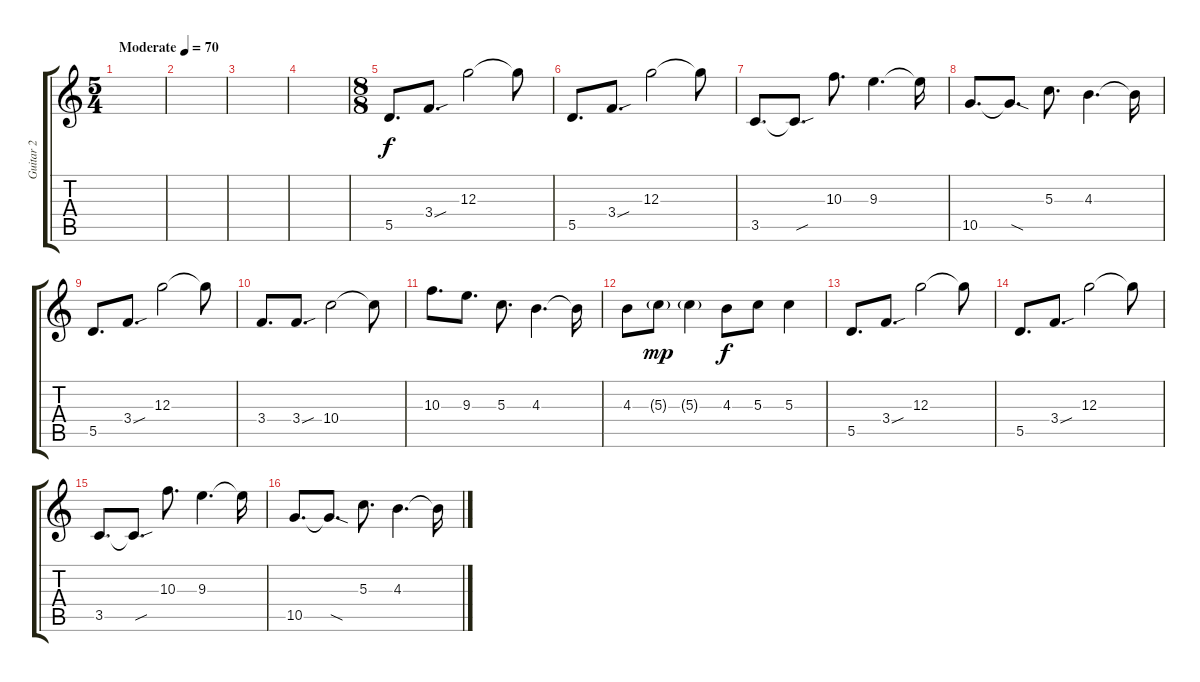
\track ("Guitar 2" "Guitar 2") {instrument overdrivenguitar}
\staff {score tabs}
\tuning (E4 B3 G3 D3 A2 D2) {hide}
\ts (5 4)
\tempo (70 "Moderate")
\clef g2
\ks c
|
|
|
|
\ts (8 8)
5.5.8{d} 3.4{sou}.8{d} 12.3.2 12.3{t}.8 |
5.5.8{d} 3.4{sou}.8{d} 12.3.2 12.3{t}.8 |
3.5.8{d} 3.5{sou t}.8{d} 10.3.8{d} 9.3.4{d} 9.3{t}.16 |
10.5.8{d} 10.5{sod t}.8{d} 5.3.8{d} 4.3.4{d} 4.3{t}.16 |
5.5.8{d} 3.4{sou}.8{d} 12.3.2 12.3{t}.8 |
3.4.8{d} 3.4{sou}.8{d} 10.4.2 10.4{t}.8 |
10.3.8{d} 9.3.8{d} 5.3.8{d} 4.3.4{d} 4.3{t}.16 |
4.3.8 5.3{g}.8{dy mp} 5.3{g}.4 4.3.8{dy f} 5.3.8 5.3.4 |
5.5.8{d} 3.4{sou}.8{d} 12.3.2 12.3{t}.8 |
5.5.8{d} 3.4{sou}.8{d} 12.3.2 12.3{t}.8 |
3.5.8{d} 3.5{sou t}.8{d} 10.3.8{d} 9.3.4{d} 9.3{t}.16 |
10.5.8{d} 10.5{sod t}.8{d} 5.3.8{d} 4.3.4{d} 4.3{t}.16
